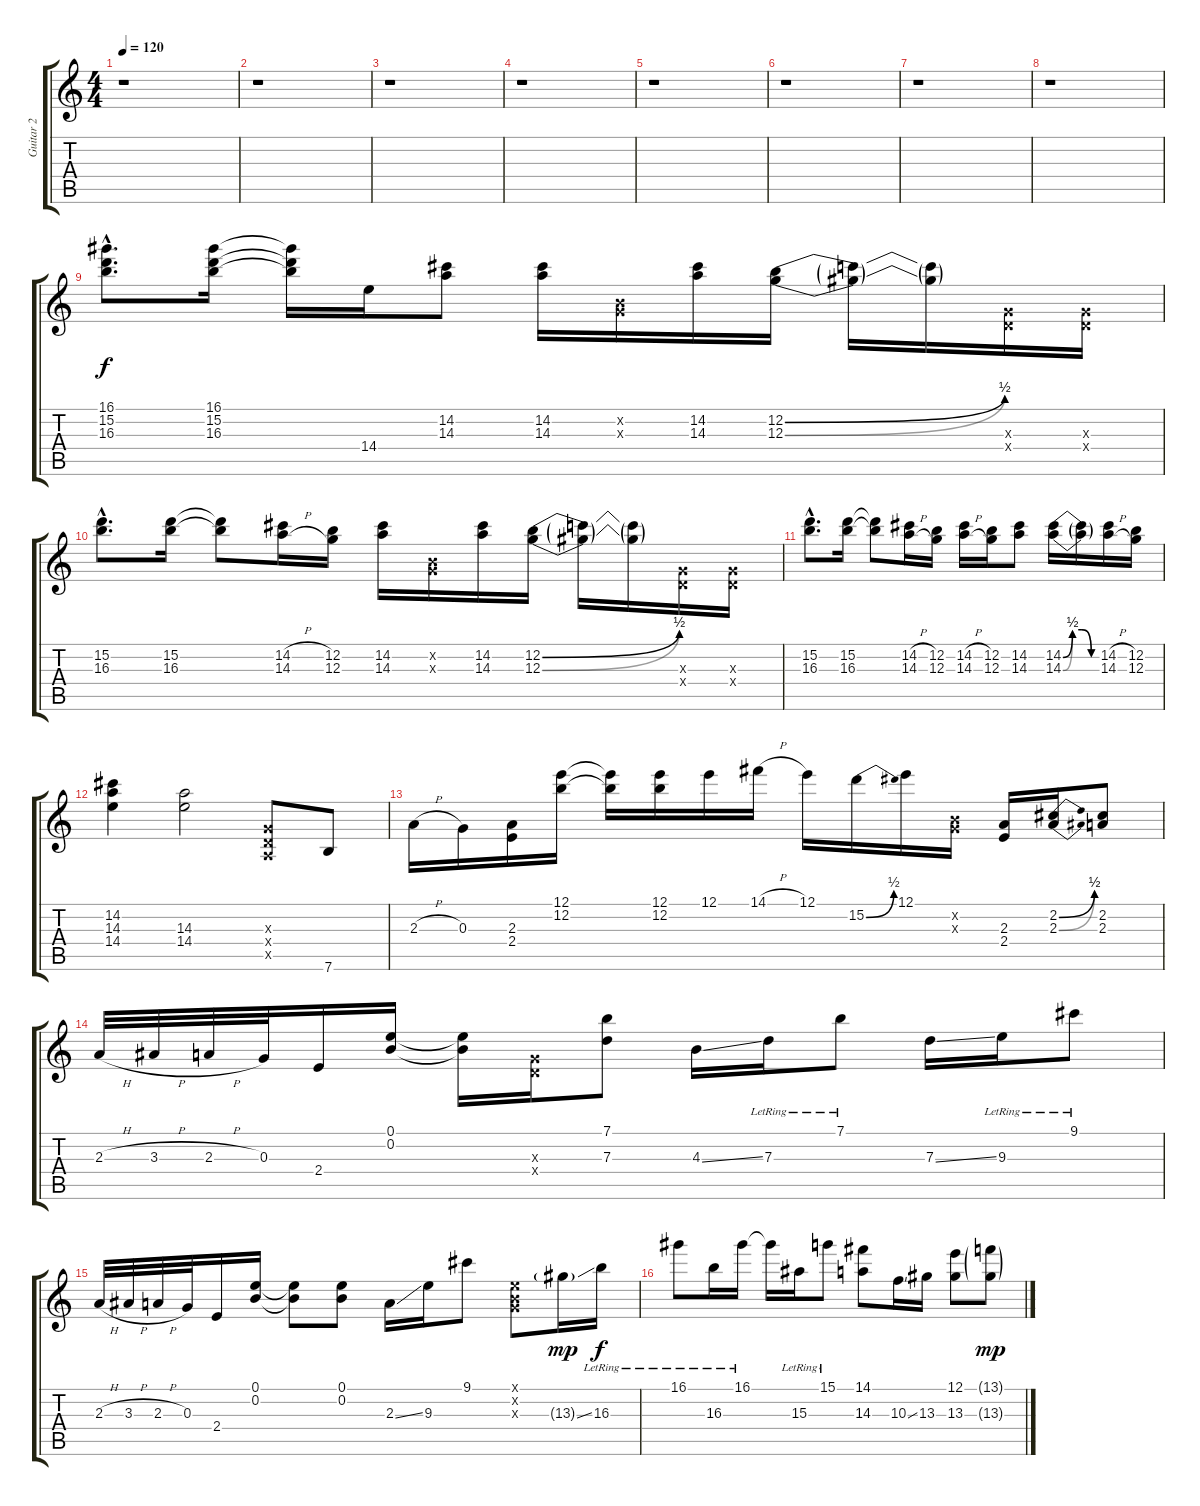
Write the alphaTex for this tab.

\track ("Guitar 2" "Guitar 2") {instrument distortionguitar}
\staff {score tabs}
\tuning (E4 B3 G3 D3 A2 E2) {hide}
\ts (4 4)
\tempo 120
\clef g2
\ks c
r.1{dy f instrument distortionguitar} |
r.1 |
r.1 |
r.1 |
r.1 |
r.1 |
r.1 |
r.1 |
(16.1{hac} 15.2{hac} 16.3{hac}).8{d} (16.1 15.2 16.3).16 (16.1{t} 15.2{t} 16.3{t}).16 14.4.16 (14.2 14.3).8 (14.2 14.3).16 (0.2{x} 0.3{x}).16 (14.2 14.3).16 (12.2{be (bend 0 0 60 2)} 12.3{be (bend 0 0 60 2)}).16 (12.2{t} 12.3{t}).16 (12.2{t} 12.3{t}).16 (0.3{x} 0.4{x}).16 (0.3{x} 0.4{x}).16 |
(15.2{hac} 16.3{hac}).8{d} (15.2 16.3).16 (15.2{t} 16.3{t}).8 (14.2{h} 14.3{h}).16 (12.2 12.3).16 (14.2 14.3).16 (0.2{x} 0.3{x}).16 (14.2 14.3).16 (12.2{be (bend 0 0 60 2)} 12.3{be (bend 0 0 60 2)}).16 (12.2{t} 12.3{t}).16 (12.2{t} 12.3{t}).16 (0.3{x} 0.4{x}).16 (0.3{x} 0.4{x}).16 |
(15.2{hac} 16.3{hac}).8{d} (15.2 16.3).16 (15.2{t} 16.3{t}).8 (14.2{h} 14.3{h}).16 (12.2 12.3).16 (14.2{h} 14.3{h}).16 (12.2 12.3).16 (14.2 14.3).8 (14.2{be (custom 0 0 15 2 30 2 45 0 60 0)} 14.3{be (custom 0 0 15 2 30 2 45 0 60 0)}).16 (14.2{t} 14.3{t}).16 (14.2{h} 14.3{h}).16 (12.2 12.3).16 |
(14.2 14.3 14.4).4 (14.3 14.4).2 (0.3{x} 0.4{x} 0.5{x}).8 7.6.8 |
2.3{h}.16 0.3.16 (2.3 2.4).16 (12.1 12.2).16 (12.1{t} 12.2{t}).16 (12.1 12.2).16 12.1.16 14.1{h}.16 12.1.16 15.2{be (bend 0 0 60 2)}.16 12.1.16 (0.2{x} 0.3{x}).16 (2.3 2.4).16 (2.2{be (bend 0 0 60 2)} 2.3{be (bend 0 0 60 2)}).16 (2.2 2.3).8 |
2.3{h}.32 3.3{h}.32 2.3{h}.32 0.3.32 2.4.16 (0.1 0.2).16 (0.1{t} 0.2{t}).16 (0.3{x} 0.4{x}).16 (7.1 7.3).8 4.3{ss}.16 7.3{lr}.16 7.1{lr}.8 7.3{ss}.16 9.3{lr}.16 9.1{lr}.8 |
2.3{h}.32 3.3{h}.32 2.3{h}.32 0.3.32 2.4.16 (0.1 0.2).16 (0.1{t} 0.2{t}).8 (0.1 0.2).8 2.3{ss}.16 9.3.16 9.1.8 (0.1{x} 0.2{x} 0.3{x}).8 13.3{ss g}.16{dy mp} 16.3{lr}.16{dy f} |
16.1{lr}.8 16.3{lr}.16 16.1{lr}.16 16.1{t}.16 15.3{lr}.16 15.1{lr}.8 (14.1 14.3).8 10.3{ss}.16 13.3.16 (12.1 13.3).8 (13.1{g} 13.3{g}).8{dy mp}
